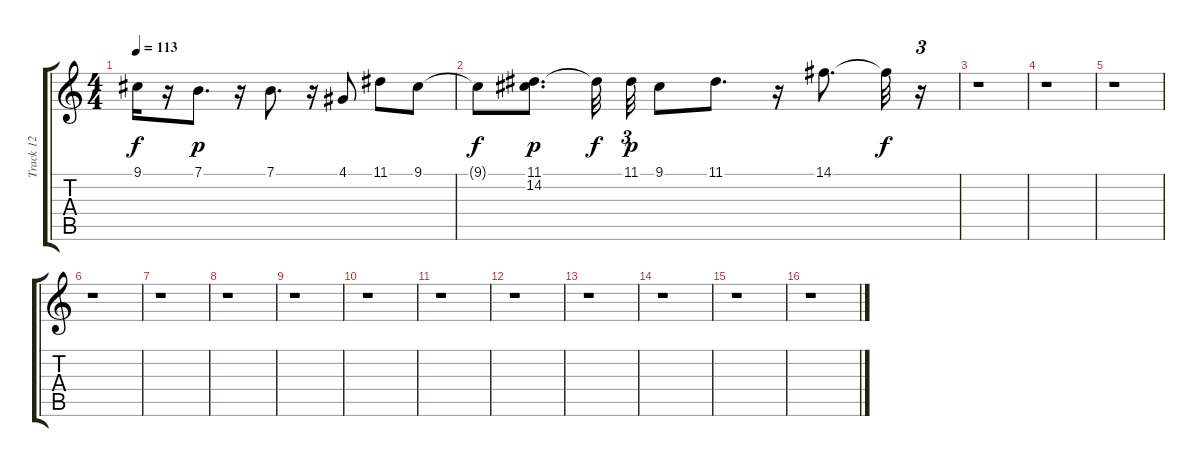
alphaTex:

\track ("Track 12" "Track 12") {instrument pad7halo}
\staff {score tabs}
\tuning (E4 B3 G3 D3 A2 E2) {hide}
\ts (4 4)
\tempo 113
\clef g2
\ks c
9.1{t}.16{dy f} r.16 7.1.8{d dy p} r.16 7.1.8{d} r.16 4.1.8 11.1.8 9.1.8 |
9.1{t}.8{dy f} (11.1 14.2).8{d dy p} 11.1{t}.32{dy f} 11.1.32{tu (3 2) dy p} 9.1.8 11.1.8{d} r.16 14.1.8{d} 14.1{t}.32{dy f} r.16{tu (3 2)} |
r.1 |
r.1 |
r.1 |
r.1 |
r.1 |
r.1 |
r.1 |
r.1 |
r.1 |
r.1 |
r.1 |
r.1 |
r.1 |
r.1
